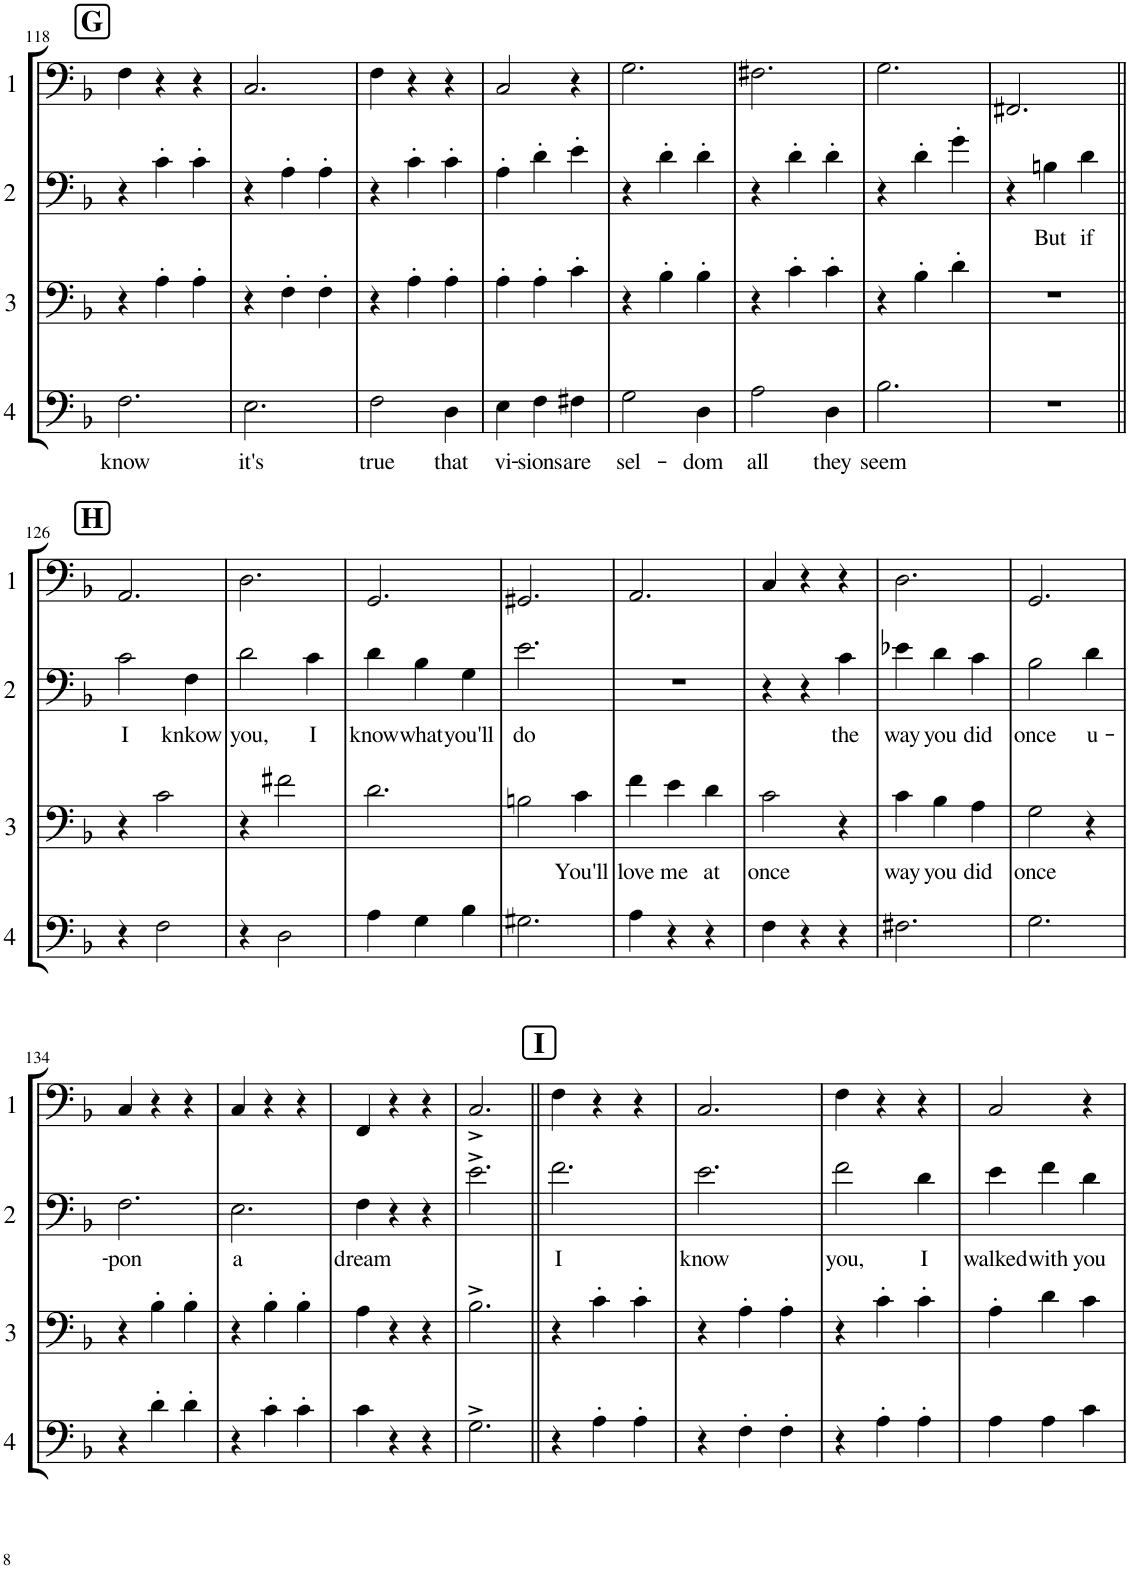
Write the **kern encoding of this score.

**kern	**text	**kern	**text	**kern	**text	**kern
*part4	*part4	*part3	*part3	*part2	*part2	*part1
*staff4	*staff4	*staff3	*staff3	*staff2	*staff2	*staff1
*I"Euphonium 4	*	*I"Euphonium 3	*	*I"Euphonium 2	*	*I"Euphonium 1
!!LO:PB:g=z
*clefF4	*	*clefF4	*	*clefF4	*	*clefF4
*k[b-]	*	*k[b-]	*	*k[b-]	*	*k[b-]
*M3/4	*	*M3/4	*	*M3/4	*	*M3/4
!!LO:REH:place=s1:a:B:cj:fs=14:t=G
=118	=118	=118	=118	=118	=118	=118
!	!LO:LY:b	!	!	!	!	!
2.F\	know	4r	.	4r	.	4F\
.	.	4A'\	.	4c'\	.	4r
.	.	4A'\	.	4c'\	.	4r
=119	=119	=119	=119	=119	=119	=119
!	!LO:LY:b	!	!	!	!	!
2.E\	it's	4r	.	4r	.	2.C/
.	.	4F'\	.	4A'\	.	.
.	.	4F'\	.	4A'\	.	.
=120	=120	=120	=120	=120	=120	=120
!	!LO:LY:b	!	!	!	!	!
2F\	true	4r	.	4r	.	4F\
.	.	4A'\	.	4c'\	.	4r
!	!LO:LY:b	!	!	!	!	!
4D\	that	4A'\	.	4c'\	.	4r
=121	=121	=121	=121	=121	=121	=121
!	!LO:LY:b	!	!	!	!	!
4E\	vi-	4A'\	.	4A'\	.	2C/
!	!LO:LY:b	!	!	!	!	!
4F\	-sions	4A'\	.	4d'\	.	.
!	!LO:LY:b	!	!	!	!	!
4F#X\	are	4c'\	.	4e'\	.	4r
=122	=122	=122	=122	=122	=122	=122
!	!LO:LY:b	!	!	!	!	!
2G\	sel-	4r	.	4r	.	2.G\
.	.	4B-'\	.	4d'\	.	.
!	!LO:LY:b	!	!	!	!	!
4D\	-dom	4B-'\	.	4d'\	.	.
=123	=123	=123	=123	=123	=123	=123
!	!LO:LY:b	!	!	!	!	!
2A\	all	4r	.	4r	.	2.F#X\
.	.	4c'\	.	4d'\	.	.
!	!LO:LY:b	!	!	!	!	!
4D\	they	4c'\	.	4d'\	.	.
=124	=124	=124	=124	=124	=124	=124
!	!LO:LY:b	!	!	!	!	!
2.B-\	seem	4r	.	4r	.	2.G\
.	.	4B-'\	.	4d'\	.	.
.	.	4d'\	.	4g'\	.	.
=125	=125	=125	=125	=125	=125	=125
2.r	.	2.r	.	4r	.	2.FF#X/
!	!	!	!	!	!LO:LY:b	!
.	.	.	.	4Bn\	But	.
!	!	!	!	!	!LO:LY:b	!
.	.	.	.	4d\	if	.
!!LO:LB:g=z
!!LO:REH:place=s1:a:B:cj:fs=14:t=H
=126||	=126||	=126||	=126||	=126||	=126||	=126||
!	!	!	!	!	!LO:LY:b	!
4r	.	4r	.	2c\	I	2.AA/
2F\	.	2c\	.	.	.	.
!	!	!	!	!	!LO:LY:b	!
.	.	.	.	4F\	knkow	.
=127	=127	=127	=127	=127	=127	=127
!	!	!	!	!	!LO:LY:b	!
4r	.	4r	.	2d\	you,	2.D\
2D\	.	2f#X\	.	.	.	.
!	!	!	!	!	!LO:LY:b	!
.	.	.	.	4c\	I	.
=128	=128	=128	=128	=128	=128	=128
!	!	!	!	!	!LO:LY:b	!
4A\	.	2.d\	.	4d\	know	2.GG/
!	!	!	!	!	!LO:LY:b	!
4G\	.	.	.	4B-\	what	.
!	!	!	!	!	!LO:LY:b	!
4B-\	.	.	.	4G\	you'll	.
=129	=129	=129	=129	=129	=129	=129
!	!	!	!	!	!LO:LY:b	!
2.G#X\	.	2Bn\	.	2.e\	do	2.GG#X/
!	!	!	!LO:LY:b	!	!	!
.	.	4c\	You'll	.	.	.
=130	=130	=130	=130	=130	=130	=130
!	!	!	!LO:LY:b	!	!	!
4A\	.	4f\	love	2.r	.	2.AA/
!	!	!	!LO:LY:b	!	!	!
4r	.	4e\	me	.	.	.
!	!	!	!LO:LY:b	!	!	!
4r	.	4d\	at	.	.	.
=131	=131	=131	=131	=131	=131	=131
!	!	!	!LO:LY:b	!	!	!
4F\	.	2c\	once	4r	.	4C/
4r	.	.	.	4r	.	4r
!	!	!	!	!	!LO:LY:b	!
4r	.	4r	.	4c\	the	4r
=132	=132	=132	=132	=132	=132	=132
!	!	!	!LO:LY:b	!	!LO:LY:b	!
2.F#X\	.	4c\	way	4e-X\	way	2.D\
!	!	!	!LO:LY:b	!	!LO:LY:b	!
.	.	4B-\	you	4d\	you	.
!	!	!	!LO:LY:b	!	!LO:LY:b	!
.	.	4A\	did	4c\	did	.
=133	=133	=133	=133	=133	=133	=133
!	!	!	!LO:LY:b	!	!LO:LY:b	!
2.G\	.	2G\	once	2B-\	once	2.GG/
!	!	!	!	!	!LO:LY:b	!
.	.	4r	.	4d\	u-	.
!!LO:LB:g=z
=134	=134	=134	=134	=134	=134	=134
!	!	!	!	!	!LO:LY:b	!
4r	.	4r	.	2.F\	-pon	4C/
4d'\	.	4B-'\	.	.	.	4r
4d'\	.	4B-'\	.	.	.	4r
=135	=135	=135	=135	=135	=135	=135
!	!	!	!	!	!LO:LY:b	!
4r	.	4r	.	2.E\	a	4C/
4c'\	.	4B-'\	.	.	.	4r
4c'\	.	4B-'\	.	.	.	4r
=136	=136	=136	=136	=136	=136	=136
!	!	!	!	!	!LO:LY:b	!
4c\	.	4A\	.	4F\	dream	4FF/
4r	.	4r	.	4r	.	4r
4r	.	4r	.	4r	.	4r
=137	=137	=137	=137	=137	=137	=137
2.G^\	.	2.B-^\	.	2.e^\	.	2.C^/
!!LO:REH:place=s1:a:B:cj:fs=14:t=I
=138||	=138||	=138||	=138||	=138||	=138||	=138||
!	!	!	!	!	!LO:LY:b	!
4r	.	4r	.	2.f\	I	4F\
4A'\	.	4c'\	.	.	.	4r
4A'\	.	4c'\	.	.	.	4r
=139	=139	=139	=139	=139	=139	=139
!	!	!	!	!	!LO:LY:b	!
4r	.	4r	.	2.e\	know	2.C/
4F'\	.	4A'\	.	.	.	.
4F'\	.	4A'\	.	.	.	.
=140	=140	=140	=140	=140	=140	=140
!	!	!	!	!	!LO:LY:b	!
4r	.	4r	.	2f\	you,	4F\
4A'\	.	4c'\	.	.	.	4r
!	!	!	!	!	!LO:LY:b	!
4A'\	.	4c'\	.	4d\	I	4r
=141	=141	=141	=141	=141	=141	=141
!	!	!	!	!	!LO:LY:b	!
4A\	.	4A'\	.	4e\	walked	2C/
!	!	!	!	!	!LO:LY:b	!
4A\	.	4d\	.	4f\	with	.
!	!	!	!	!	!LO:LY:b	!
4c\	.	4c\	.	4d\	you	4r
=	=	=	=	=	=	=
*-	*-	*-	*-	*-	*-	*-
